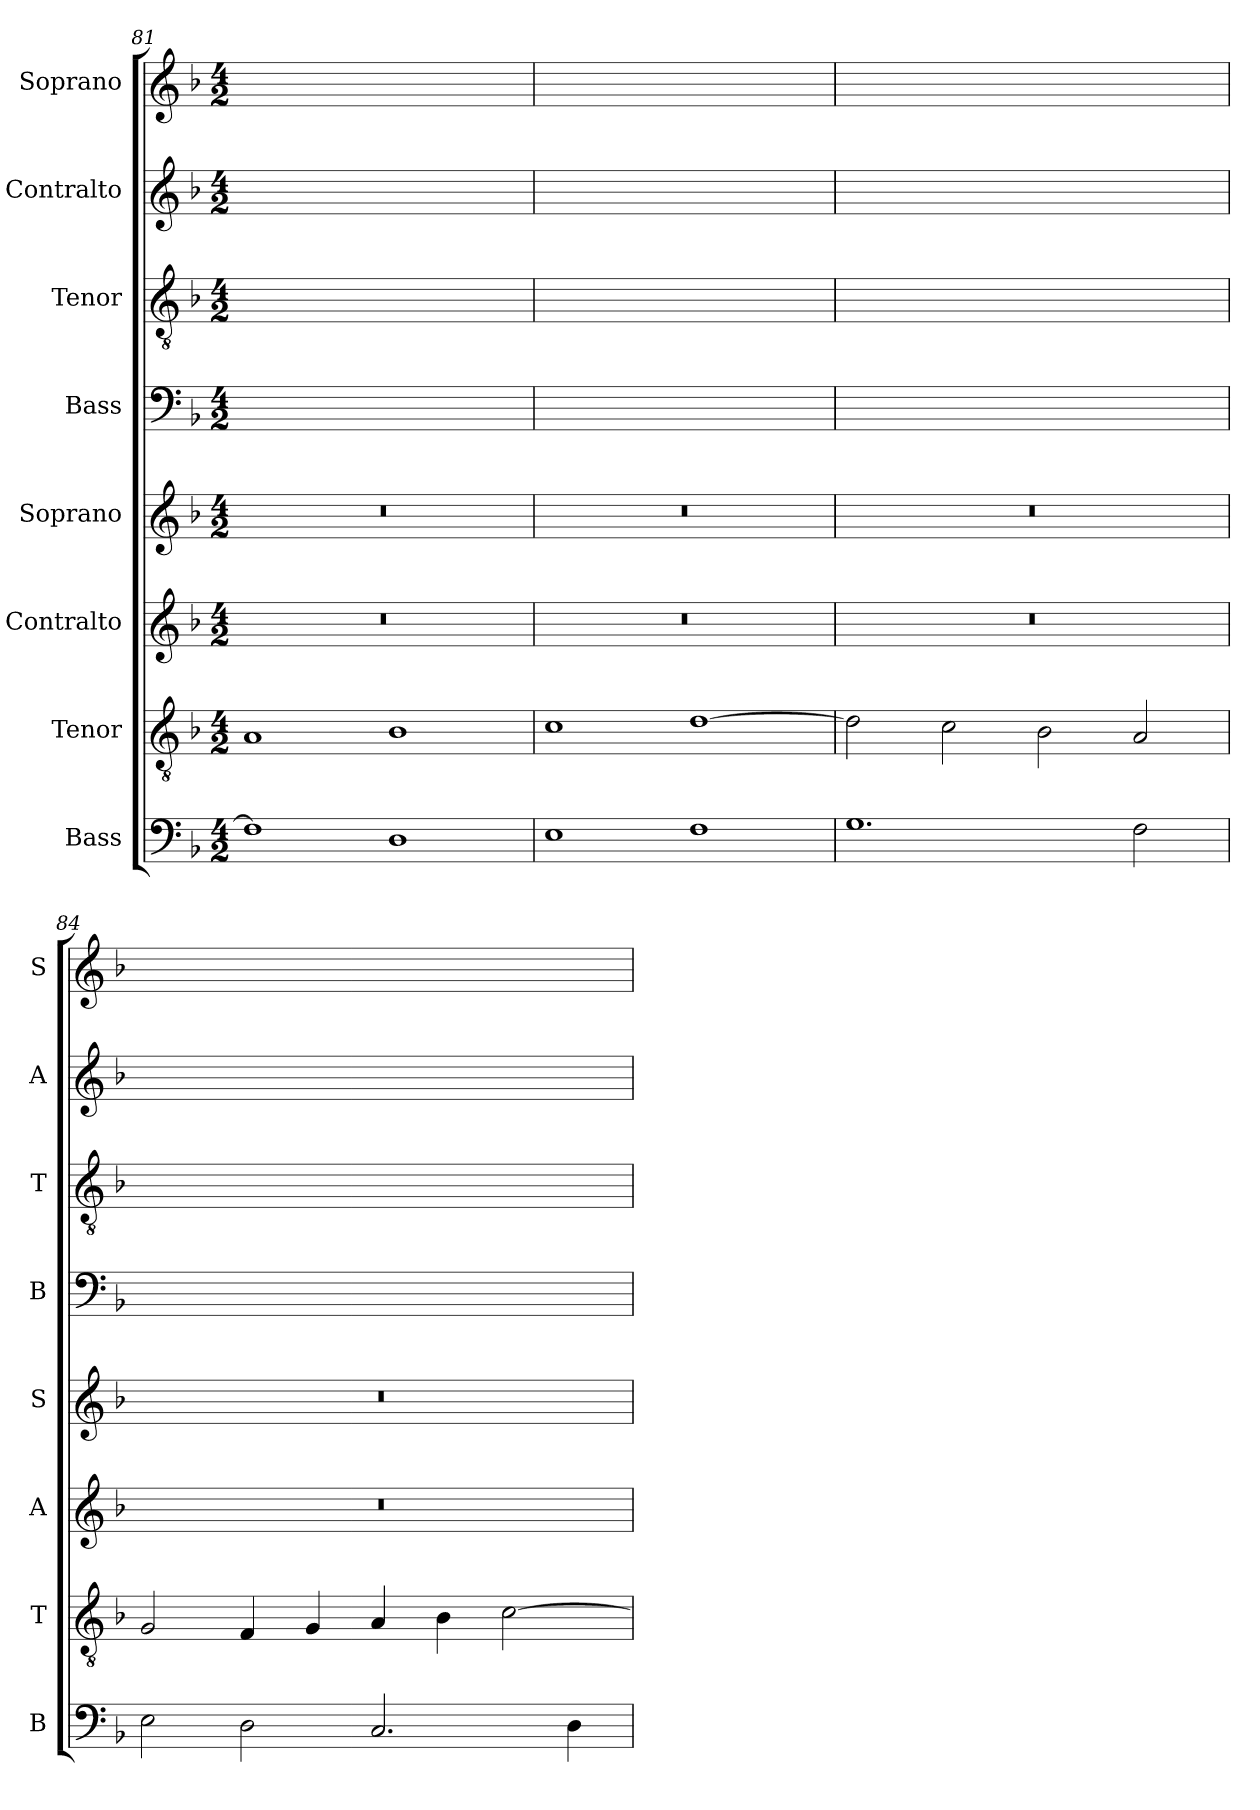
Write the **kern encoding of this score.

**kern	**kern	**kern	**kern	**kern	**kern	**kern	**kern
*part8	*part7	*part6	*part5	*part4	*part3	*part2	*part1
*staff8	*staff7	*staff6	*staff5	*staff4	*staff3	*staff2	*staff1
*I"Bass	*I"Tenor	*I"Contralto	*I"Soprano	*I"Bass	*I"Tenor	*I"Contralto	*I"Soprano
*I'B	*I'T	*I'A	*I'S	*I'B	*I'T	*I'A	*I'S
*clefF4	*clefGv2	*clefG2	*clefG2	*clefF4	*clefGv2	*clefG2	*clefG2
*k[b-]	*k[b-]	*k[b-]	*k[b-]	*k[b-]	*k[b-]	*k[b-]	*k[b-]
*F:ion	*F:ion	*F:ion	*F:ion	*F:ion	*F:ion	*F:ion	*F:ion
*M4/2	*M4/2	*M4/2	*M4/2	*M4/2	*M4/2	*M4/2	*M4/2
=81	=81	=81	=81	=81	=81	=81	=81
1F]	1A	0r	0r	0ryy	0ryy	0ryy	0ryy
1D	1B-	.	.	.	.	.	.
=82	=82	=82	=82	=82	=82	=82	=82
1E	1c	0r	0r	0ryy	0ryy	0ryy	0ryy
1F	[1d	.	.	.	.	.	.
=83	=83	=83	=83	=83	=83	=83	=83
1.G	2d]	0r	0r	0ryy	0ryy	0ryy	0ryy
.	2c	.	.	.	.	.	.
.	2B-	.	.	.	.	.	.
2F	2A	.	.	.	.	.	.
=84	=84	=84	=84	=84	=84	=84	=84
2E	2G	0r	0r	0ryy	0ryy	0ryy	0ryy
2D	4F	.	.	.	.	.	.
.	4G	.	.	.	.	.	.
2.C	4A	.	.	.	.	.	.
.	4B-	.	.	.	.	.	.
.	[2c	.	.	.	.	.	.
4D	.	.	.	.	.	.	.
=	=	=	=	=	=	=	=
*-	*-	*-	*-	*-	*-	*-	*-
